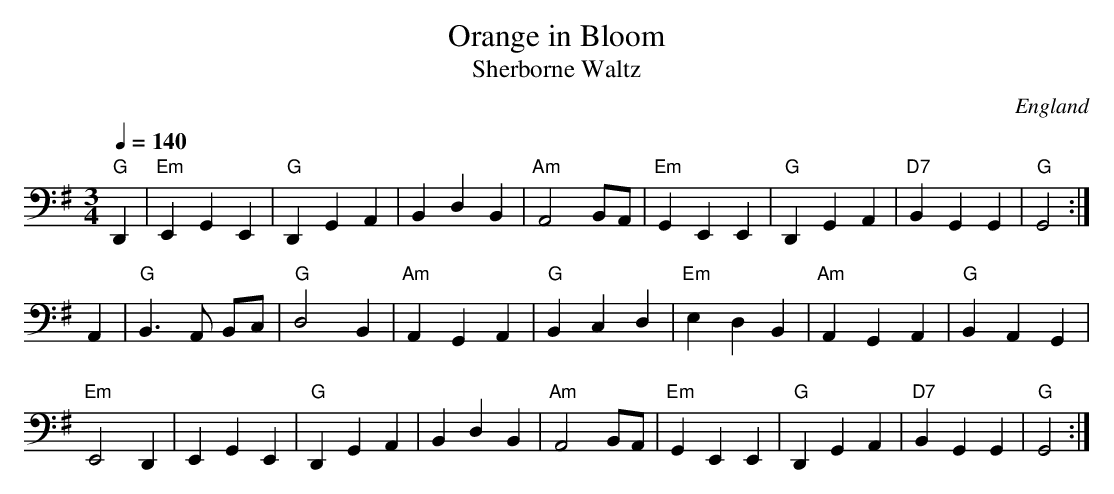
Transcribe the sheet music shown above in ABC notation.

X:1
T:Orange in Bloom
T:Sherborne Waltz
O:England
M:3/4
L:1/8
Q:1/4=140
K:G clef=bass middle=d
"G"D2|"Em"E2G2E2|"G"D2G2A2|B2d2B2|"Am"A4BA|"Em"G2E2E2|"G"D2G2A2|"D7"B2G2G2|"G"G4:|
A2|"G"B3A Bc|"G"d4B2|"Am"A2G2A2|"G"B2c2d2|"Em"e2d2B2|"Am"A2G2A2|"G"B2A2G2|
"Em"E4D2|E2G2E2|"G"D2G2A2|B2d2B2|"Am"A4BA|"Em"G2E2E2|"G"D2G2A2|"D7"B2G2G2|"G"G4 :|
